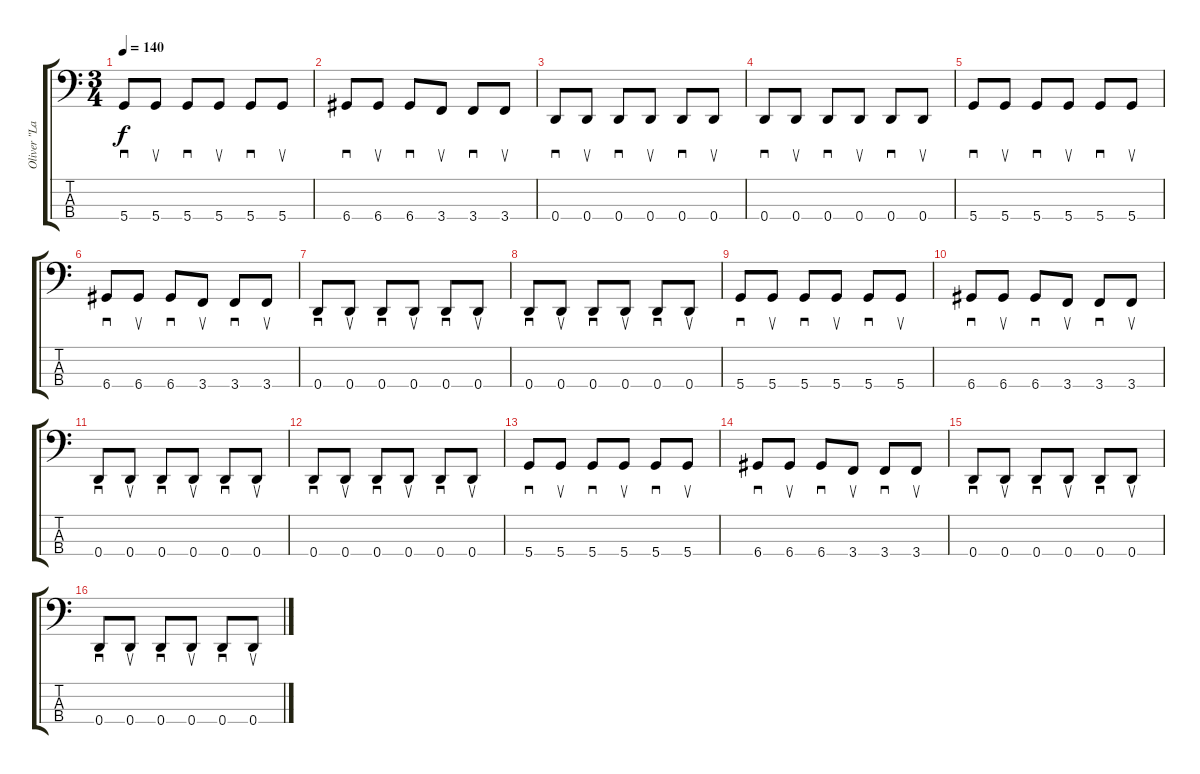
\track ("Oliver \"Lars\" Riedel" "Oliver \"La") {instrument electricbassfinger}
\staff {score tabs}
\tuning (G2 D2 A1 D1) {hide}
\ts (3 4)
\tempo 140
\clef f4
\ks c
5.4.8{sd dy f} 5.4.8{su} 5.4.8{sd} 5.4.8{su} 5.4.8{sd} 5.4.8{su} |
6.4.8{sd} 6.4.8{su} 6.4.8{sd} 3.4.8{su} 3.4.8{sd} 3.4.8{su} |
0.4.8{sd} 0.4.8{su} 0.4.8{sd} 0.4.8{su} 0.4.8{sd} 0.4.8{su} |
0.4.8{sd} 0.4.8{su} 0.4.8{sd} 0.4.8{su} 0.4.8{sd} 0.4.8{su} |
5.4.8{sd} 5.4.8{su} 5.4.8{sd} 5.4.8{su} 5.4.8{sd} 5.4.8{su} |
6.4.8{sd} 6.4.8{su} 6.4.8{sd} 3.4.8{su} 3.4.8{sd} 3.4.8{su} |
0.4.8{sd} 0.4.8{su} 0.4.8{sd} 0.4.8{su} 0.4.8{sd} 0.4.8{su} |
0.4.8{sd} 0.4.8{su} 0.4.8{sd} 0.4.8{su} 0.4.8{sd} 0.4.8{su} |
5.4.8{sd} 5.4.8{su} 5.4.8{sd} 5.4.8{su} 5.4.8{sd} 5.4.8{su} |
6.4.8{sd} 6.4.8{su} 6.4.8{sd} 3.4.8{su} 3.4.8{sd} 3.4.8{su} |
0.4.8{sd} 0.4.8{su} 0.4.8{sd} 0.4.8{su} 0.4.8{sd} 0.4.8{su} |
0.4.8{sd} 0.4.8{su} 0.4.8{sd} 0.4.8{su} 0.4.8{sd} 0.4.8{su} |
5.4.8{sd} 5.4.8{su} 5.4.8{sd} 5.4.8{su} 5.4.8{sd} 5.4.8{su} |
6.4.8{sd} 6.4.8{su} 6.4.8{sd} 3.4.8{su} 3.4.8{sd} 3.4.8{su} |
0.4.8{sd} 0.4.8{su} 0.4.8{sd} 0.4.8{su} 0.4.8{sd} 0.4.8{su} |
0.4.8{sd} 0.4.8{su} 0.4.8{sd} 0.4.8{su} 0.4.8{sd} 0.4.8{su}
